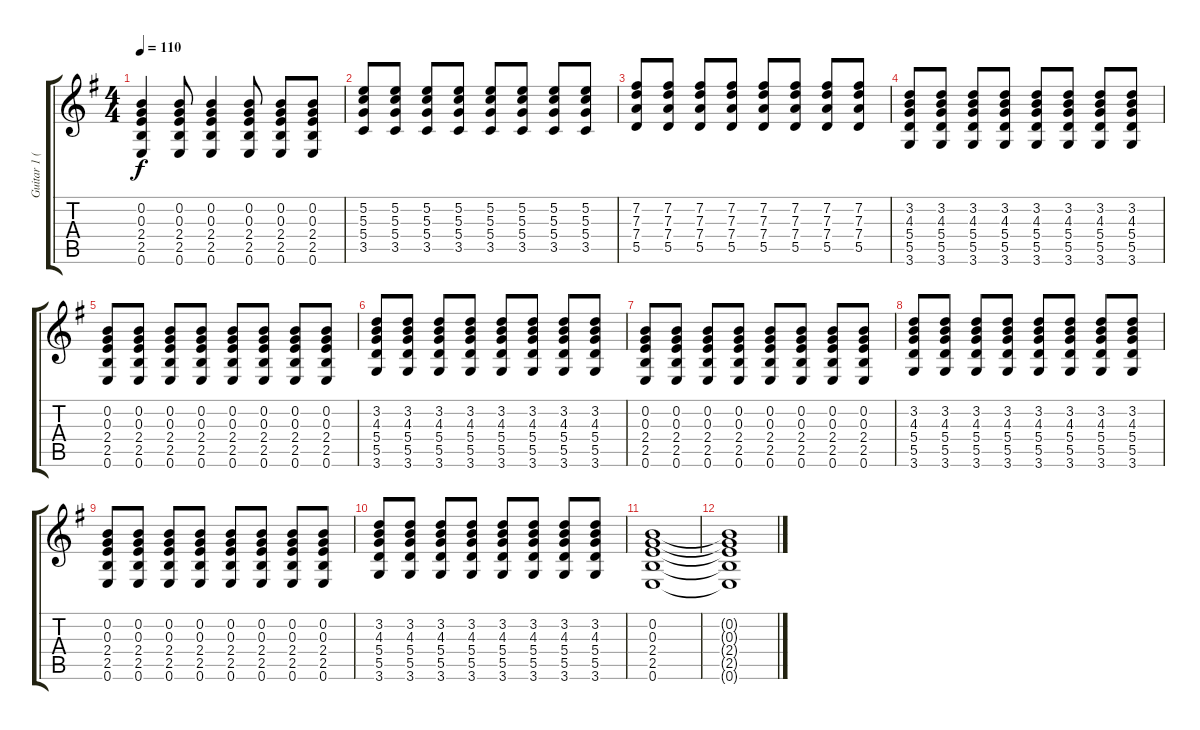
\track ("Guitar 1 (Billie Joe)" "Guitar 1 (") {instrument distortionguitar}
\staff {score tabs}
\tuning (E4 B3 G3 D3 A2 E2) {hide}
\ts (4 4)
\tempo 110
\clef g2
\ks g
(0.2 0.3 2.4 2.5 0.6).4{dy f} (0.2 0.3 2.4 2.5 0.6).8 (0.2 0.3 2.4 2.5 0.6).4 (0.2 0.3 2.4 2.5 0.6).8 (0.2 0.3 2.4 2.5 0.6).8 (0.2 0.3 2.4 2.5 0.6).8 |
(5.2 5.3 5.4 3.5).8 (5.2 5.3 5.4 3.5).8 (5.2 5.3 5.4 3.5).8 (5.2 5.3 5.4 3.5).8 (5.2 5.3 5.4 3.5).8 (5.2 5.3 5.4 3.5).8 (5.2 5.3 5.4 3.5).8 (5.2 5.3 5.4 3.5).8 |
(7.2 7.3 7.4 5.5).8 (7.2 7.3 7.4 5.5).8 (7.2 7.3 7.4 5.5).8 (7.2 7.3 7.4 5.5).8 (7.2 7.3 7.4 5.5).8 (7.2 7.3 7.4 5.5).8 (7.2 7.3 7.4 5.5).8 (7.2 7.3 7.4 5.5).8 |
(3.2 4.3 5.4 5.5 3.6).8 (3.2 4.3 5.4 5.5 3.6).8 (3.2 4.3 5.4 5.5 3.6).8 (3.2 4.3 5.4 5.5 3.6).8 (3.2 4.3 5.4 5.5 3.6).8 (3.2 4.3 5.4 5.5 3.6).8 (3.2 4.3 5.4 5.5 3.6).8 (3.2 4.3 5.4 5.5 3.6).8 |
(0.2 0.3 2.4 2.5 0.6).8 (0.2 0.3 2.4 2.5 0.6).8 (0.2 0.3 2.4 2.5 0.6).8 (0.2 0.3 2.4 2.5 0.6).8 (0.2 0.3 2.4 2.5 0.6).8 (0.2 0.3 2.4 2.5 0.6).8 (0.2 0.3 2.4 2.5 0.6).8 (0.2 0.3 2.4 2.5 0.6).8 |
(3.2 4.3 5.4 5.5 3.6).8 (3.2 4.3 5.4 5.5 3.6).8 (3.2 4.3 5.4 5.5 3.6).8 (3.2 4.3 5.4 5.5 3.6).8 (3.2 4.3 5.4 5.5 3.6).8 (3.2 4.3 5.4 5.5 3.6).8 (3.2 4.3 5.4 5.5 3.6).8 (3.2 4.3 5.4 5.5 3.6).8 |
(0.2 0.3 2.4 2.5 0.6).8 (0.2 0.3 2.4 2.5 0.6).8 (0.2 0.3 2.4 2.5 0.6).8 (0.2 0.3 2.4 2.5 0.6).8 (0.2 0.3 2.4 2.5 0.6).8 (0.2 0.3 2.4 2.5 0.6).8 (0.2 0.3 2.4 2.5 0.6).8 (0.2 0.3 2.4 2.5 0.6).8 |
(3.2 4.3 5.4 5.5 3.6).8 (3.2 4.3 5.4 5.5 3.6).8 (3.2 4.3 5.4 5.5 3.6).8 (3.2 4.3 5.4 5.5 3.6).8 (3.2 4.3 5.4 5.5 3.6).8 (3.2 4.3 5.4 5.5 3.6).8 (3.2 4.3 5.4 5.5 3.6).8 (3.2 4.3 5.4 5.5 3.6).8 |
(0.2 0.3 2.4 2.5 0.6).8 (0.2 0.3 2.4 2.5 0.6).8 (0.2 0.3 2.4 2.5 0.6).8 (0.2 0.3 2.4 2.5 0.6).8 (0.2 0.3 2.4 2.5 0.6).8 (0.2 0.3 2.4 2.5 0.6).8 (0.2 0.3 2.4 2.5 0.6).8 (0.2 0.3 2.4 2.5 0.6).8 |
(3.2 4.3 5.4 5.5 3.6).8 (3.2 4.3 5.4 5.5 3.6).8 (3.2 4.3 5.4 5.5 3.6).8 (3.2 4.3 5.4 5.5 3.6).8 (3.2 4.3 5.4 5.5 3.6).8 (3.2 4.3 5.4 5.5 3.6).8 (3.2 4.3 5.4 5.5 3.6).8 (3.2 4.3 5.4 5.5 3.6).8 |
(0.2 0.3 2.4 2.5 0.6).1{volume 5} |
(0.2{t} 0.3{t} 2.4{t} 2.5{t} 0.6{t}).1
